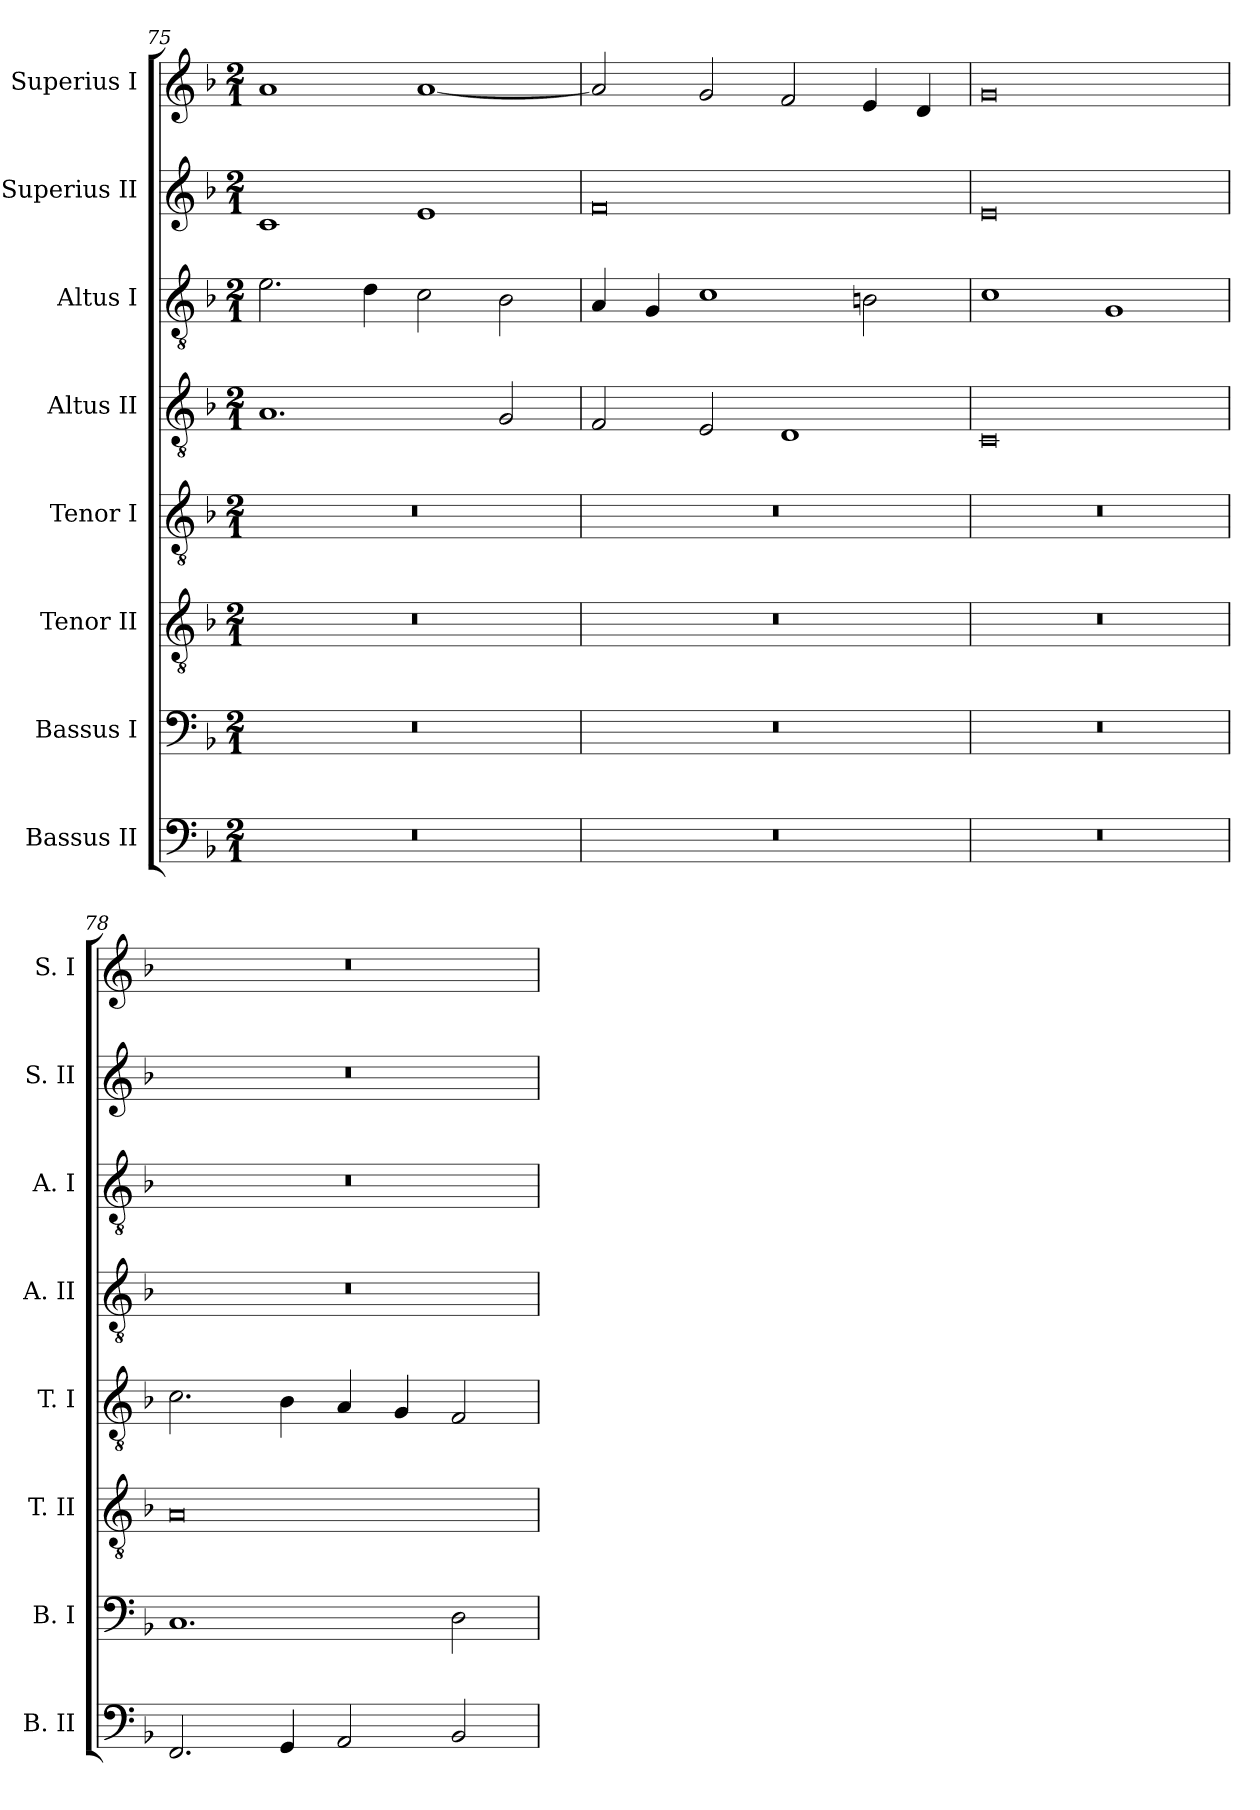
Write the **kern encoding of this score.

**kern	**kern	**kern	**kern	**kern	**kern	**kern	**kern
*part8	*part7	*part6	*part5	*part4	*part3	*part2	*part1
*staff8	*staff7	*staff6	*staff5	*staff4	*staff3	*staff2	*staff1
*I"Bassus II	*I"Bassus I	*I"Tenor II	*I"Tenor I	*I"Altus II	*I"Altus I	*I"Superius II	*I"Superius I
*I'B. II	*I'B. I	*I'T. II	*I'T. I	*I'A. II	*I'A. I	*I'S. II	*I'S. I
*clefF4	*clefF4	*clefGv2	*clefGv2	*clefGv2	*clefGv2	*clefG2	*clefG2
*k[b-]	*k[b-]	*k[b-]	*k[b-]	*k[b-]	*k[b-]	*k[b-]	*k[b-]
*F:	*F:	*F:	*F:	*F:	*F:	*F:	*F:
*M2/1	*M2/1	*M2/1	*M2/1	*M2/1	*M2/1	*M2/1	*M2/1
=75	=75	=75	=75	=75	=75	=75	=75
0r	0r	0r	0r	1.A	2.e	1c	1a
.	.	.	.	.	4d	.	.
.	.	.	.	.	2c	1e	[1a
.	.	.	.	2G	2B-	.	.
=76	=76	=76	=76	=76	=76	=76	=76
0r	0r	0r	0r	2F	4A	0f	2a]
.	.	.	.	.	4G	.	.
.	.	.	.	2E	1c	.	2g
.	.	.	.	1D	.	.	2f
.	.	.	.	.	2Bn	.	4e
.	.	.	.	.	.	.	4d
=77	=77	=77	=77	=77	=77	=77	=77
0r	0r	0r	0r	0C	1c	0e	0g
.	.	.	.	.	1G	.	.
=78	=78	=78	=78	=78	=78	=78	=78
2.FF	1.C	0A	2.c	0r	0r	0r	0r
4GG	.	.	4B-	.	.	.	.
2AA	.	.	4A	.	.	.	.
.	.	.	4G	.	.	.	.
2BB-	2D	.	2F	.	.	.	.
=	=	=	=	=	=	=	=
*-	*-	*-	*-	*-	*-	*-	*-
